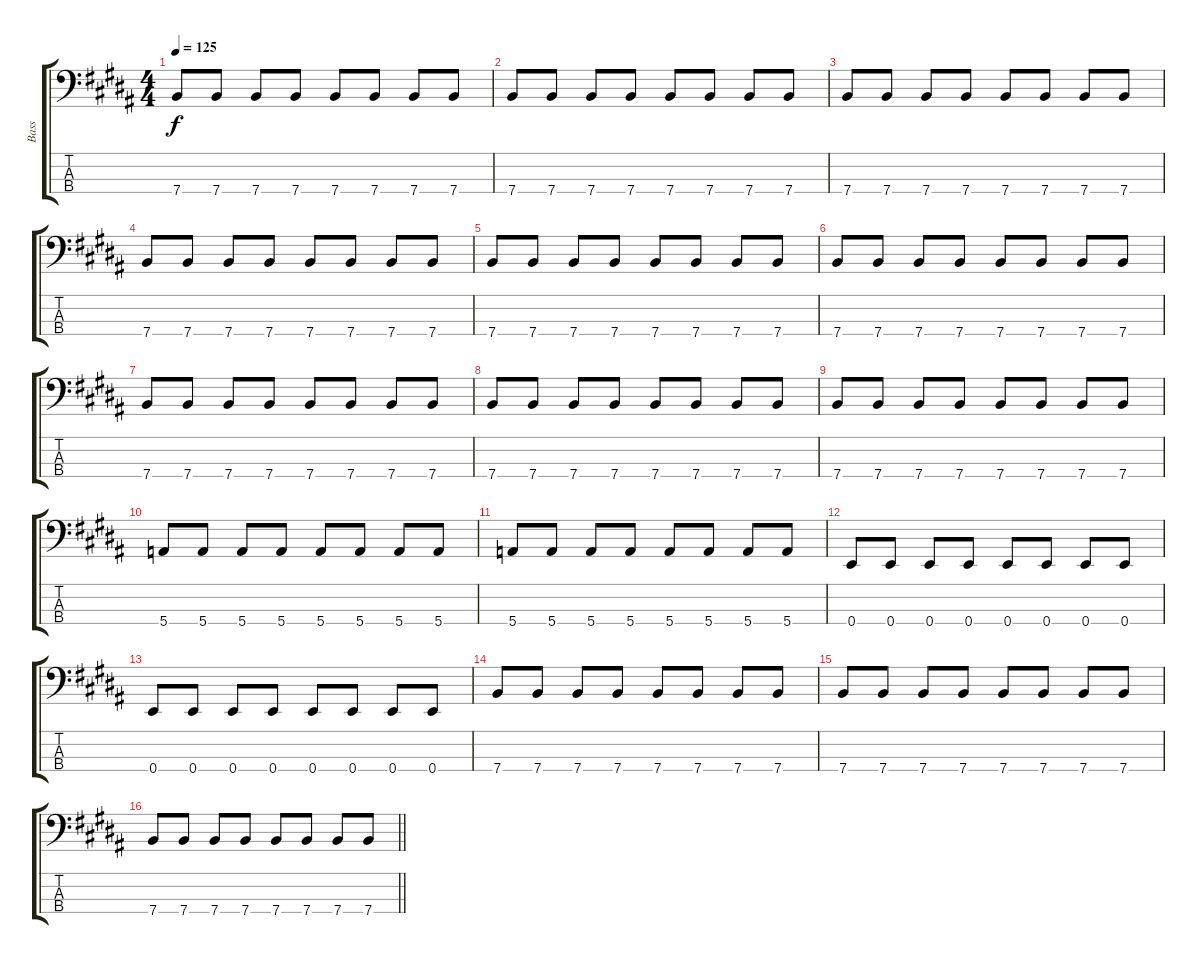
\track ("Bass" "Bass") {instrument electricbassfinger}
\staff {score tabs}
\tuning (G2 D2 A1 E1) {hide}
\ts (4 4)
\tempo 125
\clef f4
\ks b
7.4.8{dy f} 7.4.8 7.4.8 7.4.8 7.4.8 7.4.8 7.4.8 7.4.8 |
7.4.8 7.4.8 7.4.8 7.4.8 7.4.8 7.4.8 7.4.8 7.4.8 |
7.4.8 7.4.8 7.4.8 7.4.8 7.4.8 7.4.8 7.4.8 7.4.8 |
7.4.8 7.4.8 7.4.8 7.4.8 7.4.8 7.4.8 7.4.8 7.4.8 |
7.4.8 7.4.8 7.4.8 7.4.8 7.4.8 7.4.8 7.4.8 7.4.8 |
7.4.8 7.4.8 7.4.8 7.4.8 7.4.8 7.4.8 7.4.8 7.4.8 |
7.4.8 7.4.8 7.4.8 7.4.8 7.4.8 7.4.8 7.4.8 7.4.8 |
7.4.8 7.4.8 7.4.8 7.4.8 7.4.8 7.4.8 7.4.8 7.4.8 |
7.4.8 7.4.8 7.4.8 7.4.8 7.4.8 7.4.8 7.4.8 7.4.8 |
5.4.8 5.4.8 5.4.8 5.4.8 5.4.8 5.4.8 5.4.8 5.4.8 |
5.4.8 5.4.8 5.4.8 5.4.8 5.4.8 5.4.8 5.4.8 5.4.8 |
0.4.8 0.4.8 0.4.8 0.4.8 0.4.8 0.4.8 0.4.8 0.4.8 |
0.4.8 0.4.8 0.4.8 0.4.8 0.4.8 0.4.8 0.4.8 0.4.8 |
7.4.8 7.4.8 7.4.8 7.4.8 7.4.8 7.4.8 7.4.8 7.4.8 |
7.4.8 7.4.8 7.4.8 7.4.8 7.4.8 7.4.8 7.4.8 7.4.8 |
\barLineRight lightlight
7.4.8 7.4.8 7.4.8 7.4.8 7.4.8 7.4.8 7.4.8 7.4.8
